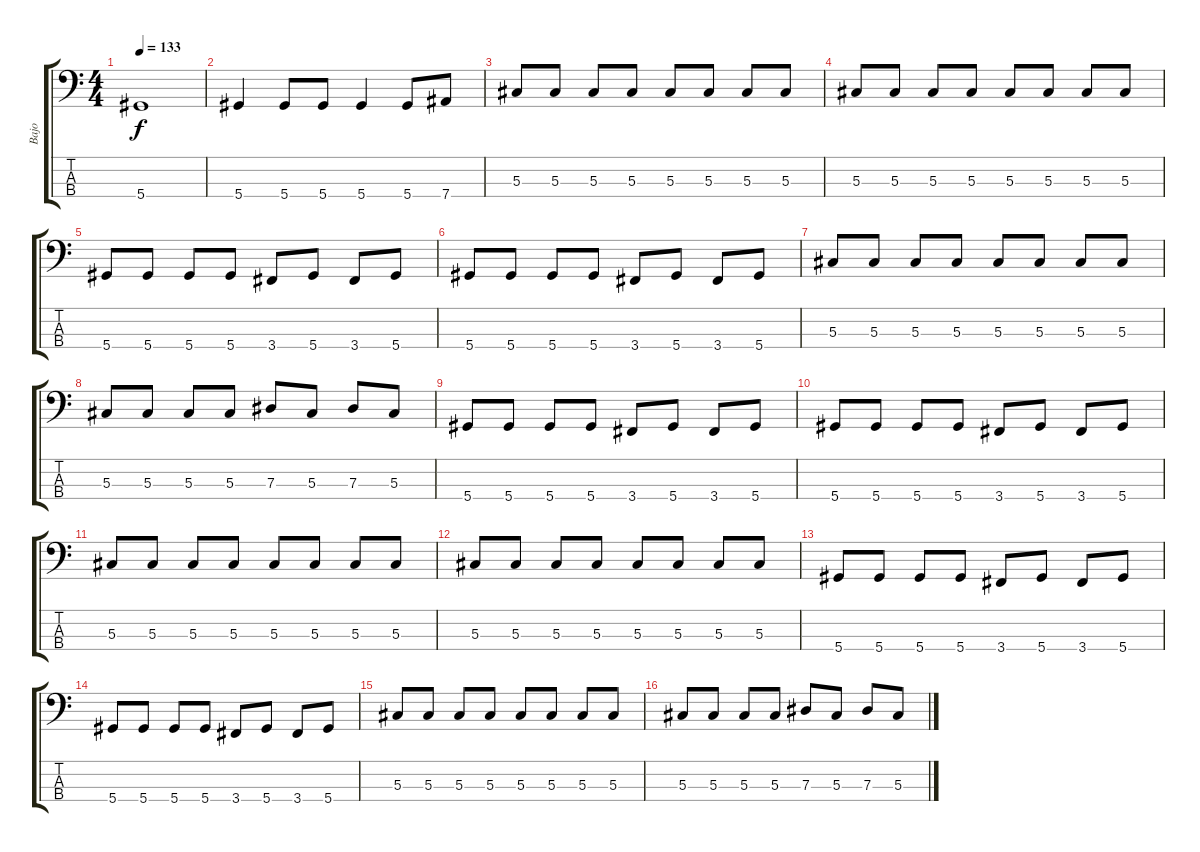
\track ("Bajo" "Bajo") {instrument electricbassfinger}
\staff {score tabs}
\tuning (Gb2 Db2 Ab1 Eb1) {hide}
\ts (4 4)
\tempo 133
\clef f4
\ks c
5.4.1{dy f} |
5.4.4 5.4.8 5.4.8 5.4.4 5.4.8 7.4.8 |
5.3.8 5.3.8 5.3.8 5.3.8 5.3.8 5.3.8 5.3.8 5.3.8 |
5.3.8 5.3.8 5.3.8 5.3.8 5.3.8 5.3.8 5.3.8 5.3.8 |
5.4.8 5.4.8 5.4.8 5.4.8 3.4.8 5.4.8 3.4.8 5.4.8 |
5.4.8 5.4.8 5.4.8 5.4.8 3.4.8 5.4.8 3.4.8 5.4.8 |
5.3.8 5.3.8 5.3.8 5.3.8 5.3.8 5.3.8 5.3.8 5.3.8 |
5.3.8 5.3.8 5.3.8 5.3.8 7.3.8 5.3.8 7.3.8 5.3.8 |
5.4.8 5.4.8 5.4.8 5.4.8 3.4.8 5.4.8 3.4.8 5.4.8 |
5.4.8 5.4.8 5.4.8 5.4.8 3.4.8 5.4.8 3.4.8 5.4.8 |
5.3.8 5.3.8 5.3.8 5.3.8 5.3.8 5.3.8 5.3.8 5.3.8 |
5.3.8 5.3.8 5.3.8 5.3.8 5.3.8 5.3.8 5.3.8 5.3.8 |
5.4.8 5.4.8 5.4.8 5.4.8 3.4.8 5.4.8 3.4.8 5.4.8 |
5.4.8 5.4.8 5.4.8 5.4.8 3.4.8 5.4.8 3.4.8 5.4.8 |
5.3.8 5.3.8 5.3.8 5.3.8 5.3.8 5.3.8 5.3.8 5.3.8 |
5.3.8 5.3.8 5.3.8 5.3.8 7.3.8 5.3.8 7.3.8 5.3.8
